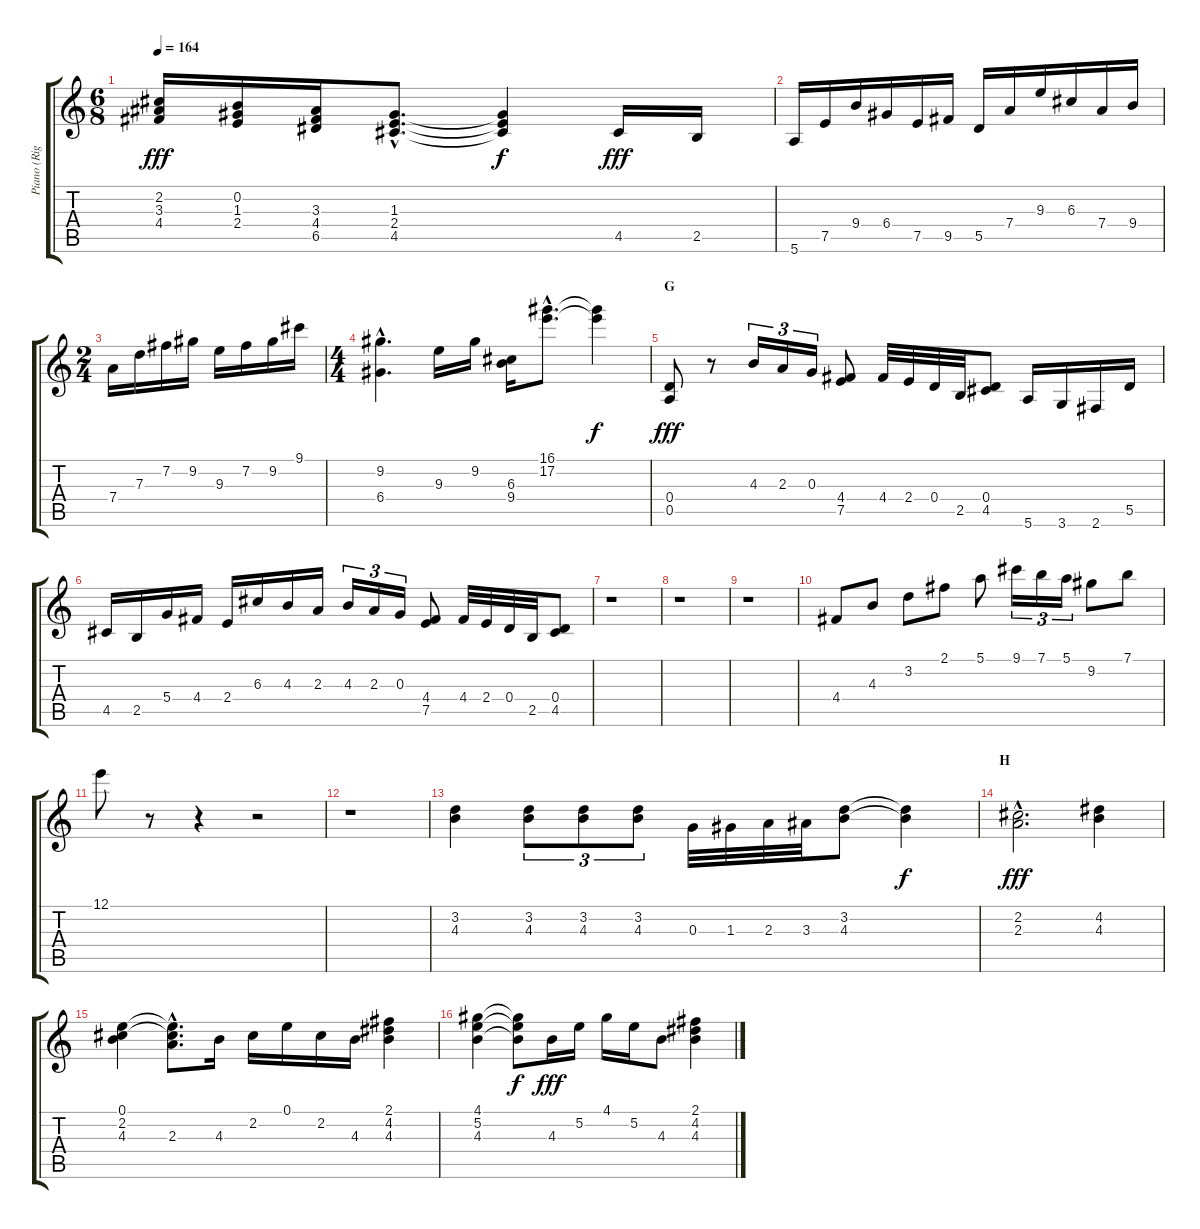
\track ("Piano (Right Hand)" "Piano (Rig") {instrument acousticgrandpiano}
\staff {score tabs}
\tuning (E5 B4 G4 D4 A3 E3) {hide}
\ts (6 8)
\tempo 164
\clef g2
\ks c
(2.2 3.3 4.4).16{dy fff} (0.2 1.3 2.4).16 (3.3 4.4 6.5).16 (1.3{hac} 2.4{hac} 4.5{hac}).8{d} (1.3{t} 2.4{t} 4.5{t}).4{dy f} 4.5.16{dy fff} 2.5.16 |
5.6.16 7.5.16 9.4.16 6.4.16 7.5.16 9.5.16 5.5.16 7.4.16 9.3.16 6.3.16 7.4.16 9.4.16 |
\ts (2 4)
7.4.16 7.3.16 7.2.16 9.2.16 9.3.16 7.2.16 9.2.16 9.1.16 |
\ts (4 4)
(9.2{hac} 6.4{hac}).4{d} 9.3.16 9.2.16 (6.3 9.4).16 (16.1{hac} 17.2{hac}).8{d} (16.1{t} 17.2{t}).4{dy f} |
\section ("" "G")
(0.4 0.5).8{dy fff} r.8 4.3.16{tu (3 2)} 2.3.16{tu (3 2)} 0.3.16{tu (3 2)} (4.4 7.5).8 4.4.32 2.4.32 0.4.32 2.5.32 (0.4 4.5).8 5.6.16 3.6.16 2.6.16 5.5.16 |
4.5.16 2.5.16 5.4.16 4.4.16 2.4.16 6.3.16 4.3.16 2.3.16 4.3.16{tu (3 2)} 2.3.16{tu (3 2)} 0.3.16{tu (3 2)} (4.4 7.5).8 4.4.32 2.4.32 0.4.32 2.5.32 (0.4 4.5).8 |
r.1 |
r.1 |
r.1 |
4.4.8 4.3.8 3.2.8 2.1.8 5.1.8 9.1.16{tu (3 2)} 7.1.16{tu (3 2)} 5.1.16{tu (3 2)} 9.2.8 7.1.8 |
12.1.8 r.8 r.4 r.2 |
r.1 |
(3.2 4.3).4 (3.2 4.3).8{tu (3 2)} (3.2 4.3).8{tu (3 2)} (3.2 4.3).8{tu (3 2)} 0.3.32 1.3.32 2.3.32 3.3.32 (3.2 4.3).8 (3.2{t} 4.3{t}).4{dy f} |
\section ("" "H")
(2.2{hac} 2.3{hac}).2{d dy fff} (4.2 4.3).4 |
(0.1 2.2 4.3).4 (0.1{hac t} 2.2{hac t} 2.3{hac}).8{d} 4.3.16 2.2.16 0.1.16 2.2.16 4.3.16 (2.1 4.2 4.3).4 |
(4.1 5.2 4.3).4 (4.1{t} 5.2{t} 4.3{t}).8{dy f} 4.3.16{dy fff} 5.2.16 4.1.16 5.2.16 4.3.8 (2.1 4.2 4.3).4
